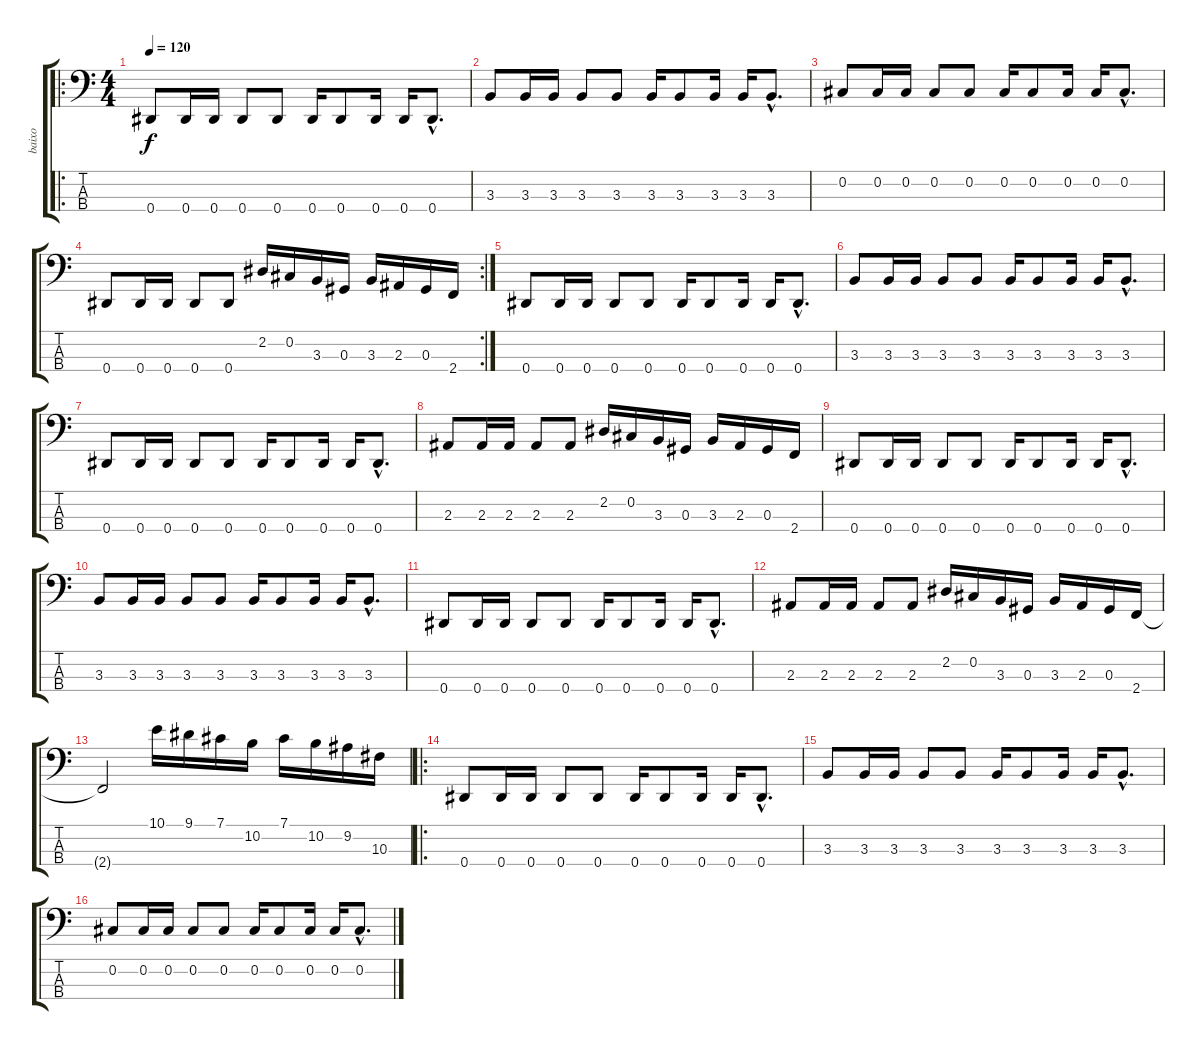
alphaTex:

\track ("baixo" "baixo") {instrument electricbasspick}
\staff {score tabs}
\tuning (Gb2 Db2 Ab1 Eb1) {hide}
\ro
\ts (4 4)
\tempo 120
\clef f4
\ks c
0.4.8{dy f} 0.4.16 0.4.16 0.4.8 0.4.8 0.4.16 0.4.8 0.4.16 0.4.16 0.4{hac}.8{d} |
3.3.8 3.3.16 3.3.16 3.3.8 3.3.8 3.3.16 3.3.8 3.3.16 3.3.16 3.3{hac}.8{d} |
0.2.8 0.2.16 0.2.16 0.2.8 0.2.8 0.2.16 0.2.8 0.2.16 0.2.16 0.2{hac}.8{d} |
\rc 2
0.4.8 0.4.16 0.4.16 0.4.8 0.4.8 2.2.16 0.2.16 3.3.16 0.3.16 3.3.16 2.3.16 0.3.16 2.4.16 |
0.4.8 0.4.16 0.4.16 0.4.8 0.4.8 0.4.16 0.4.8 0.4.16 0.4.16 0.4{hac}.8{d} |
3.3.8 3.3.16 3.3.16 3.3.8 3.3.8 3.3.16 3.3.8 3.3.16 3.3.16 3.3{hac}.8{d} |
0.4.8 0.4.16 0.4.16 0.4.8 0.4.8 0.4.16 0.4.8 0.4.16 0.4.16 0.4{hac}.8{d} |
2.3.8 2.3.16 2.3.16 2.3.8 2.3.8 2.2.16 0.2.16 3.3.16 0.3.16 3.3.16 2.3.16 0.3.16 2.4.16 |
0.4.8 0.4.16 0.4.16 0.4.8 0.4.8 0.4.16 0.4.8 0.4.16 0.4.16 0.4{hac}.8{d} |
3.3.8 3.3.16 3.3.16 3.3.8 3.3.8 3.3.16 3.3.8 3.3.16 3.3.16 3.3{hac}.8{d} |
0.4.8 0.4.16 0.4.16 0.4.8 0.4.8 0.4.16 0.4.8 0.4.16 0.4.16 0.4{hac}.8{d} |
2.3.8 2.3.16 2.3.16 2.3.8 2.3.8 2.2.16 0.2.16 3.3.16 0.3.16 3.3.16 2.3.16 0.3.16 2.4.16 |
2.4{t}.2 10.1.16 9.1.16 7.1.16 10.2.16 7.1.16 10.2.16 9.2.16 10.3.16 |
\ro
0.4.8 0.4.16 0.4.16 0.4.8 0.4.8 0.4.16 0.4.8 0.4.16 0.4.16 0.4{hac}.8{d} |
3.3.8 3.3.16 3.3.16 3.3.8 3.3.8 3.3.16 3.3.8 3.3.16 3.3.16 3.3{hac}.8{d} |
0.2.8 0.2.16 0.2.16 0.2.8 0.2.8 0.2.16 0.2.8 0.2.16 0.2.16 0.2{hac}.8{d}
